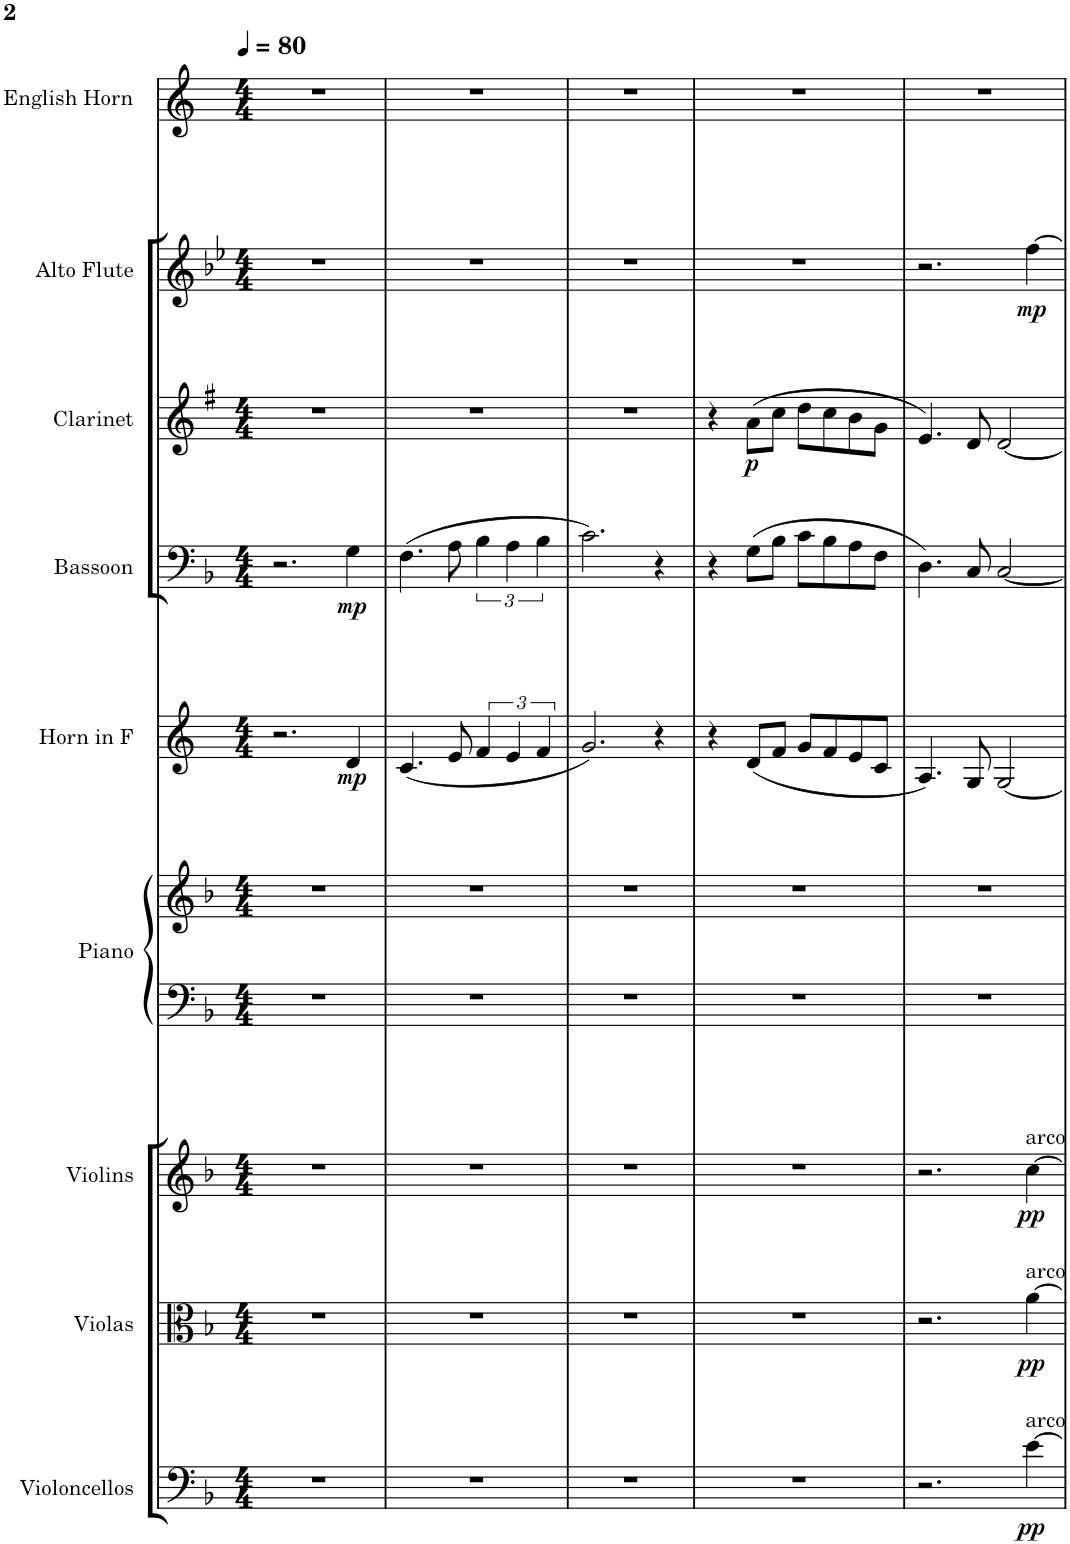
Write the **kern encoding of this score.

**kern	**dynam	**kern	**dynam	**kern	**dynam	**kern	**kern	**kern	**dynam	**kern	**dynam	**kern	**dynam	**kern	**dynam	**kern
*part9	*part9	*part8	*part8	*part7	*part7	*part6	*part6	*part5	*part5	*part4	*part4	*part3	*part3	*part2	*part2	*part1
*staff10	*staff10	*staff9	*staff9	*staff8	*staff8	*staff7	*staff6	*staff5	*staff5	*staff4	*staff4	*staff3	*staff3	*staff2	*staff2	*staff1
*I"Violoncellos	*	*I"Violas	*	*I"Violins	*	*I"Piano	*	*I"Horn in F	*	*I"Bassoon	*	*I"Clarinet	*	*I"Alto Flute	*	*I"English Horn
*I'Vcs.	*	*I'Vlas.	*	*I'Vlns.	*	*I'Pno.	*	*	*	*I'Bsn.	*	*I'Cl.	*	*I'A. Fl.	*	*I'E. Hn.
*clefF4	*	*clefC3	*	*clefG2	*	*clefF4	*clefG2	*clefG2	*	*clefF4	*	*clefG2	*	*clefG2	*	*clefG2
*	*	*	*	*	*	*	*	*Trd4c7	*	*	*	*Trd1c2	*	*Trd3c5	*	*Trd4c7
*k[b-]	*	*k[b-]	*	*k[b-]	*	*k[b-]	*k[b-]	*k[]	*	*k[b-]	*	*k[f#]	*	*k[b-e-]	*	*k[]
*M4/4	*	*M4/4	*	*M4/4	*	*M4/4	*M4/4	*M4/4	*	*M4/4	*	*M4/4	*	*M4/4	*	*M4/4
*MM80	*	*MM80	*	*MM80	*	*MM80	*MM80	*MM80	*	*MM80	*	*MM80	*	*MM80	*	*MM80
=1	=1	=1	=1	=1	=1	=1	=1	=1	=1	=1	=1	=1	=1	=1	=1	=1
1r	.	1r	.	1r	.	1r	1r	2.r	.	2.r	.	1r	.	1r	.	1r
!	!	!	!	!	!	!	!	!	!LO:DY:b	!	!LO:DY:b	!	!	!	!	!
.	.	.	.	.	.	.	.	4d/	mp	4G\	mp	.	.	.	.	.
=2	=2	=2	=2	=2	=2	=2	=2	=2	=2	=2	=2	=2	=2	=2	=2	=2
1r	.	1r	.	1r	.	1r	1r	(4.c/	.	(4.F\	.	1r	.	1r	.	1r
.	.	.	.	.	.	.	.	8e/	.	8A\	.	.	.	.	.	.
.	.	.	.	.	.	.	.	6f/	.	6B-\	.	.	.	.	.	.
.	.	.	.	.	.	.	.	6e/	.	6A\	.	.	.	.	.	.
.	.	.	.	.	.	.	.	6f/	.	6B-\	.	.	.	.	.	.
=3	=3	=3	=3	=3	=3	=3	=3	=3	=3	=3	=3	=3	=3	=3	=3	=3
1r	.	1r	.	1r	.	1r	1r	2.g/)	.	2.c\)	.	1r	.	1r	.	1r
.	.	.	.	.	.	.	.	4r	.	4r	.	.	.	.	.	.
=4	=4	=4	=4	=4	=4	=4	=4	=4	=4	=4	=4	=4	=4	=4	=4	=4
1r	.	1r	.	1r	.	1r	1r	4r	.	4r	.	4r	.	1r	.	1r
!	!	!	!	!	!	!	!	!	!	!	!	!	!LO:DY:b	!	!	!
.	.	.	.	.	.	.	.	(8d/L	.	(8G\L	.	(8a\L	p	.	.	.
.	.	.	.	.	.	.	.	8f/J	.	8B-\J	.	8cc\J	.	.	.	.
.	.	.	.	.	.	.	.	8g/L	.	8c\L	.	8dd\L	.	.	.	.
.	.	.	.	.	.	.	.	8f/	.	8B-\	.	8cc\	.	.	.	.
.	.	.	.	.	.	.	.	8e/	.	8A\	.	8b\	.	.	.	.
.	.	.	.	.	.	.	.	8c/J	.	8F\J	.	8g\J	.	.	.	.
=5	=5	=5	=5	=5	=5	=5	=5	=5	=5	=5	=5	=5	=5	=5	=5	=5
2.r	.	2.r	.	2.r	.	1r	1r	4.A/)	.	4.D\)	.	4.e/)	.	2.r	.	1r
.	.	.	.	.	.	.	.	8G/	.	8C/	.	8d/	.	.	.	.
.	.	.	.	.	.	.	.	[2G/	.	[2C/	.	[2d/	.	.	.	.
!	!	!	!	!LO:TX:a:t=arco	!	!	!	!	!	!	!	!	!	!	!	!
!	!	!LO:TX:a:t=arco	!	!	!	!	!	!	!	!	!	!	!	!	!	!
!LO:TX:a:t=arco	!	!	!	!	!	!	!	!	!	!	!	!	!	!	!	!
!	!LO:DY:b	!	!LO:DY:b	!	!LO:DY:b	!	!	!	!	!	!	!	!	!	!LO:DY:b	!
[4e\	pp	[4a\	pp	[4cc\	pp	.	.	.	.	.	.	.	.	[4ff\	mp	.
=	=	=	=	=	=	=	=	=	=	=	=	=	=	=	=	=
*-	*-	*-	*-	*-	*-	*-	*-	*-	*-	*-	*-	*-	*-	*-	*-	*-
